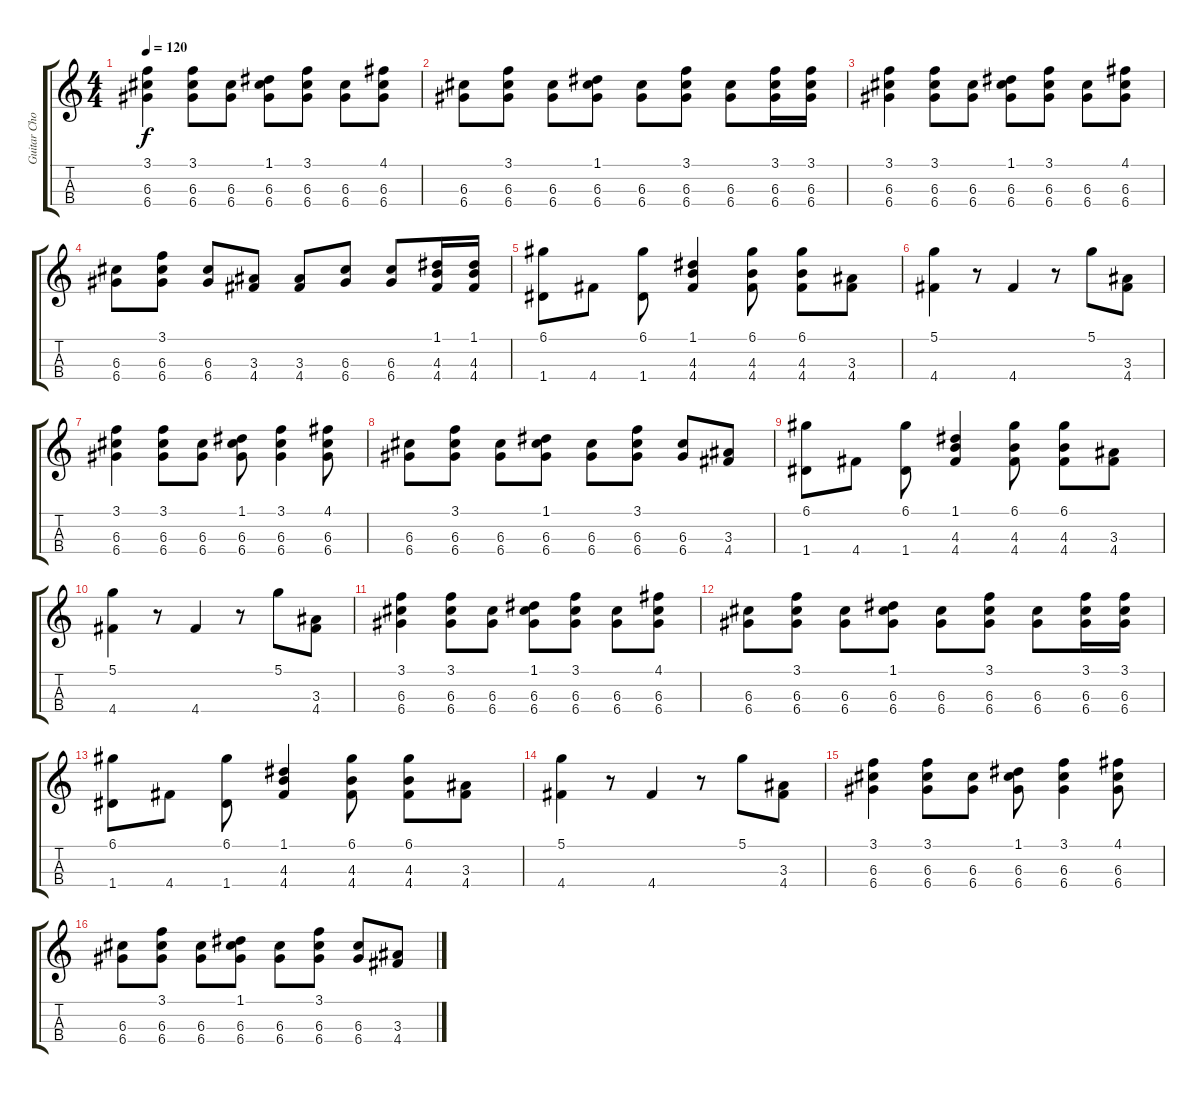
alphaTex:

\track ("Guitar Chorus (Duff)" "Guitar Cho") {instrument acousticguitarnylon}
\staff {score tabs}
\tuning (D4 B4 G3 D3) {hide}
\ts (4 4)
\tempo 120
\clef g2
\ks c
(3.1 6.3 6.4).4{dy f} (3.1 6.3 6.4).8 (6.3 6.4).8 (1.1 6.3 6.4).8 (3.1 6.3 6.4).8 (6.3 6.4).8 (4.1 6.3 6.4).8 |
(6.3 6.4).8 (3.1 6.3 6.4).8 (6.3 6.4).8 (1.1 6.3 6.4).8 (6.3 6.4).8 (3.1 6.3 6.4).8 (6.3 6.4).8 (3.1 6.3 6.4).16 (3.1 6.3 6.4).16 |
(3.1 6.3 6.4).4 (3.1 6.3 6.4).8 (6.3 6.4).8 (1.1 6.3 6.4).8 (3.1 6.3 6.4).8 (6.3 6.4).8 (4.1 6.3 6.4).8 |
(6.3 6.4).8 (3.1 6.3 6.4).8 (6.3 6.4).8 (3.3 4.4).8 (3.3 4.4).8 (6.3 6.4).8 (6.3 6.4).8 (1.1 4.3 4.4).16 (1.1 4.3 4.4).16 |
(6.1 1.4).8 4.4.8 (6.1 1.4).8 (1.1 4.3 4.4).4 (6.1 4.3 4.4).8 (6.1 4.3 4.4).8 (3.3 4.4).8 |
(5.1 4.4).4 r.8 4.4.4 r.8 5.1.8 (3.3 4.4).8 |
(3.1 6.3 6.4).4 (3.1 6.3 6.4).8 (6.3 6.4).8 (1.1 6.3 6.4).8 (3.1 6.3 6.4).4 (4.1 6.3 6.4).8 |
(6.3 6.4).8 (3.1 6.3 6.4).8 (6.3 6.4).8 (1.1 6.3 6.4).8 (6.3 6.4).8 (3.1 6.3 6.4).8 (6.3 6.4).8 (3.3 4.4).8 |
(6.1 1.4).8 4.4.8 (6.1 1.4).8 (1.1 4.3 4.4).4 (6.1 4.3 4.4).8 (6.1 4.3 4.4).8 (3.3 4.4).8 |
(5.1 4.4).4 r.8 4.4.4 r.8 5.1.8 (3.3 4.4).8 |
(3.1 6.3 6.4).4 (3.1 6.3 6.4).8 (6.3 6.4).8 (1.1 6.3 6.4).8 (3.1 6.3 6.4).8 (6.3 6.4).8 (4.1 6.3 6.4).8 |
(6.3 6.4).8 (3.1 6.3 6.4).8 (6.3 6.4).8 (1.1 6.3 6.4).8 (6.3 6.4).8 (3.1 6.3 6.4).8 (6.3 6.4).8 (3.1 6.3 6.4).16 (3.1 6.3 6.4).16 |
(6.1 1.4).8 4.4.8 (6.1 1.4).8 (1.1 4.3 4.4).4 (6.1 4.3 4.4).8 (6.1 4.3 4.4).8 (3.3 4.4).8 |
(5.1 4.4).4 r.8 4.4.4 r.8 5.1.8 (3.3 4.4).8 |
(3.1 6.3 6.4).4 (3.1 6.3 6.4).8 (6.3 6.4).8 (1.1 6.3 6.4).8 (3.1 6.3 6.4).4 (4.1 6.3 6.4).8 |
(6.3 6.4).8 (3.1 6.3 6.4).8 (6.3 6.4).8 (1.1 6.3 6.4).8 (6.3 6.4).8 (3.1 6.3 6.4).8 (6.3 6.4).8 (3.3 4.4).8
